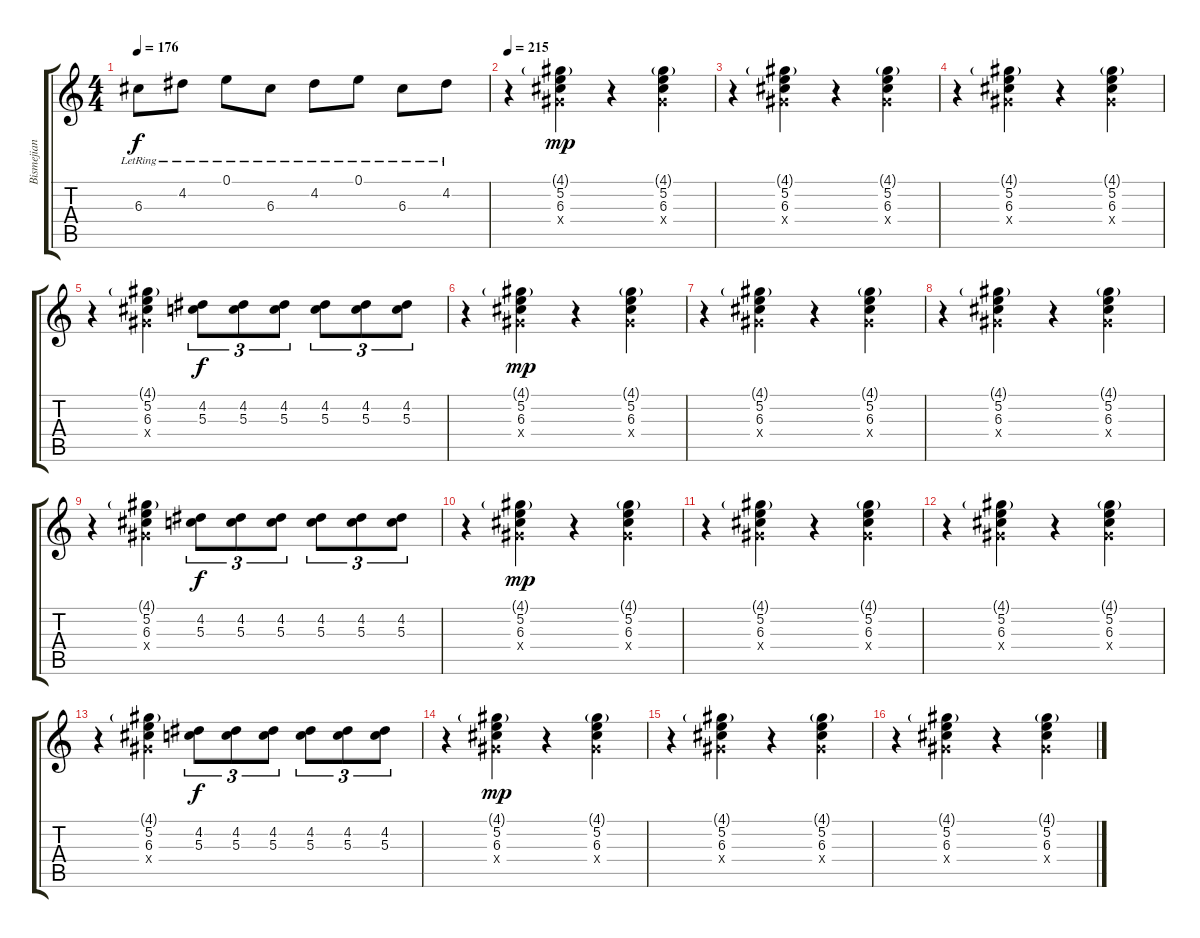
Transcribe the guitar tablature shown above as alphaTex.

\track ("Bismejian (rythm)" "Bismejian ") {instrument electricguitarjazz}
\staff {score tabs}
\tuning (E4 B3 G3 D3 A2 E2) {hide}
\ts (4 4)
\tempo 176
\clef g2
\ks c
6.3{lr}.8{dy f} 4.2{lr}.8 0.1{lr}.8 6.3{lr}.8 4.2{lr}.8 0.1{lr}.8 6.3{lr}.8 4.2{lr}.8 |
\tempo 215
r.4 (4.1{g} 5.2 6.3 6.4{x}).4{dy mp} r.4 (4.1{g} 5.2 6.3 6.4{x}).4 |
r.4 (4.1{g} 5.2 6.3 6.4{x}).4 r.4 (4.1{g} 5.2 6.3 6.4{x}).4 |
r.4 (4.1{g} 5.2 6.3 6.4{x}).4 r.4 (4.1{g} 5.2 6.3 6.4{x}).4 |
r.4 (4.1{g} 5.2 6.3 6.4{x}).4 (4.2 5.3).8{tu (3 2) dy f} (4.2 5.3).8{tu (3 2)} (4.2 5.3).8{tu (3 2)} (4.2 5.3).8{tu (3 2)} (4.2 5.3).8{tu (3 2)} (4.2 5.3).8{tu (3 2)} |
r.4 (4.1{g} 5.2 6.3 6.4{x}).4{dy mp} r.4 (4.1{g} 5.2 6.3 6.4{x}).4 |
r.4 (4.1{g} 5.2 6.3 6.4{x}).4 r.4 (4.1{g} 5.2 6.3 6.4{x}).4 |
r.4 (4.1{g} 5.2 6.3 6.4{x}).4 r.4 (4.1{g} 5.2 6.3 6.4{x}).4 |
r.4 (4.1{g} 5.2 6.3 6.4{x}).4 (4.2 5.3).8{tu (3 2) dy f} (4.2 5.3).8{tu (3 2)} (4.2 5.3).8{tu (3 2)} (4.2 5.3).8{tu (3 2)} (4.2 5.3).8{tu (3 2)} (4.2 5.3).8{tu (3 2)} |
r.4 (4.1{g} 5.2 6.3 6.4{x}).4{dy mp} r.4 (4.1{g} 5.2 6.3 6.4{x}).4 |
r.4 (4.1{g} 5.2 6.3 6.4{x}).4 r.4 (4.1{g} 5.2 6.3 6.4{x}).4 |
r.4 (4.1{g} 5.2 6.3 6.4{x}).4 r.4 (4.1{g} 5.2 6.3 6.4{x}).4 |
r.4 (4.1{g} 5.2 6.3 6.4{x}).4 (4.2 5.3).8{tu (3 2) dy f} (4.2 5.3).8{tu (3 2)} (4.2 5.3).8{tu (3 2)} (4.2 5.3).8{tu (3 2)} (4.2 5.3).8{tu (3 2)} (4.2 5.3).8{tu (3 2)} |
r.4 (4.1{g} 5.2 6.3 6.4{x}).4{dy mp} r.4 (4.1{g} 5.2 6.3 6.4{x}).4 |
r.4 (4.1{g} 5.2 6.3 6.4{x}).4 r.4 (4.1{g} 5.2 6.3 6.4{x}).4 |
r.4 (4.1{g} 5.2 6.3 6.4{x}).4 r.4 (4.1{g} 5.2 6.3 6.4{x}).4
